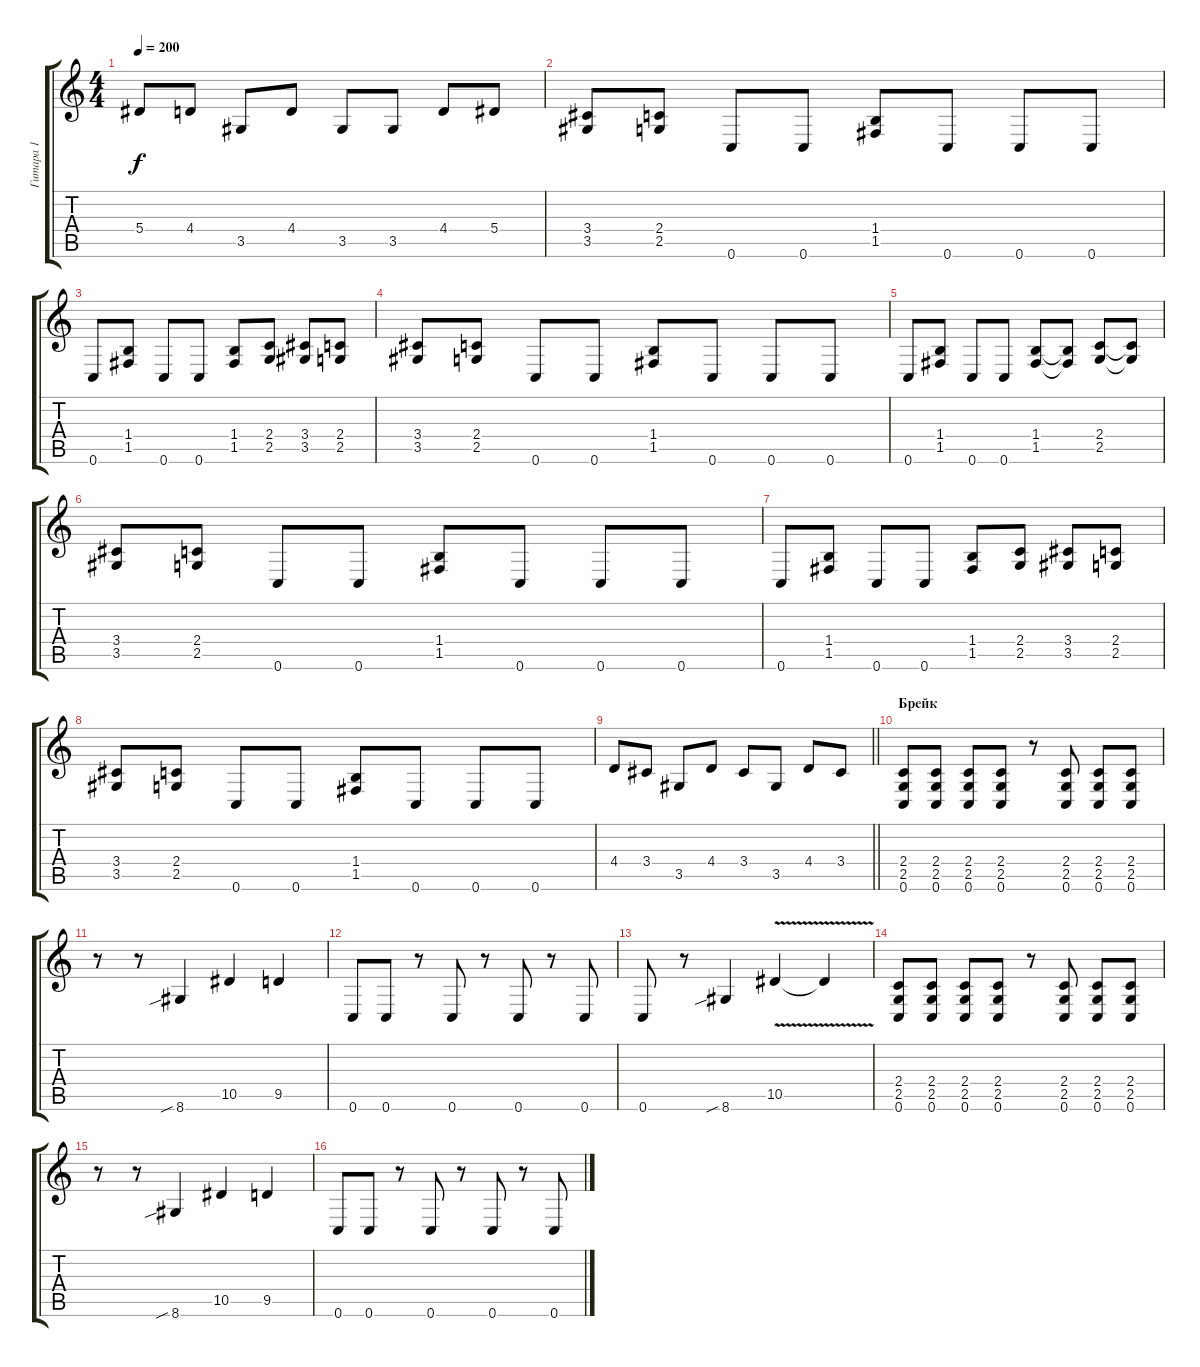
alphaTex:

\track ("Гитара 1" "Гитара 1") {instrument distortionguitar}
\staff {score tabs}
\tuning (C4 G3 Eb3 Bb2 F2 C2) {hide}
\ts (4 4)
\tempo 200
\clef g2
\ks c
5.4.8{dy f} 4.4.8 3.5.8 4.4.8 3.5.8 3.5.8 4.4.8 5.4.8 |
(3.4 3.5).8 (2.4 2.5).8 0.6.8 0.6.8 (1.4 1.5).8 0.6.8 0.6.8 0.6.8 |
0.6.8 (1.4 1.5).8 0.6.8 0.6.8 (1.4 1.5).8 (2.4 2.5).8 (3.4 3.5).8 (2.4 2.5).8 |
(3.4 3.5).8 (2.4 2.5).8 0.6.8 0.6.8 (1.4 1.5).8 0.6.8 0.6.8 0.6.8 |
0.6.8 (1.4 1.5).8 0.6.8 0.6.8 (1.4 1.5).8 (1.4{t} 1.5{t}).8 (2.4 2.5).8 (2.4{t} 2.5{t}).8 |
(3.4 3.5).8 (2.4 2.5).8 0.6.8 0.6.8 (1.4 1.5).8 0.6.8 0.6.8 0.6.8 |
0.6.8 (1.4 1.5).8 0.6.8 0.6.8 (1.4 1.5).8 (2.4 2.5).8 (3.4 3.5).8 (2.4 2.5).8 |
(3.4 3.5).8 (2.4 2.5).8 0.6.8 0.6.8 (1.4 1.5).8 0.6.8 0.6.8 0.6.8 |
\barLineRight lightlight
4.4.8 3.4.8 3.5.8 4.4.8 3.4.8 3.5.8 4.4.8 3.4.8 |
\section ("" "Брейк")
(2.4 2.5 0.6).8 (2.4 2.5 0.6).8 (2.4 2.5 0.6).8 (2.4 2.5 0.6).8 r.8 (2.4 2.5 0.6).8 (2.4 2.5 0.6).8 (2.4 2.5 0.6).8 |
r.8 r.8 8.6{sib}.4 10.5.4 9.5.4 |
0.6.8 0.6.8 r.8 0.6.8 r.8 0.6.8 r.8 0.6.8 |
0.6.8 r.8 8.6{sib}.4 10.5{v}.4 10.5{t}.4 |
(2.4 2.5 0.6).8 (2.4 2.5 0.6).8 (2.4 2.5 0.6).8 (2.4 2.5 0.6).8 r.8 (2.4 2.5 0.6).8 (2.4 2.5 0.6).8 (2.4 2.5 0.6).8 |
r.8 r.8 8.6{sib}.4 10.5.4 9.5.4 |
0.6.8 0.6.8 r.8 0.6.8 r.8 0.6.8 r.8 0.6.8
